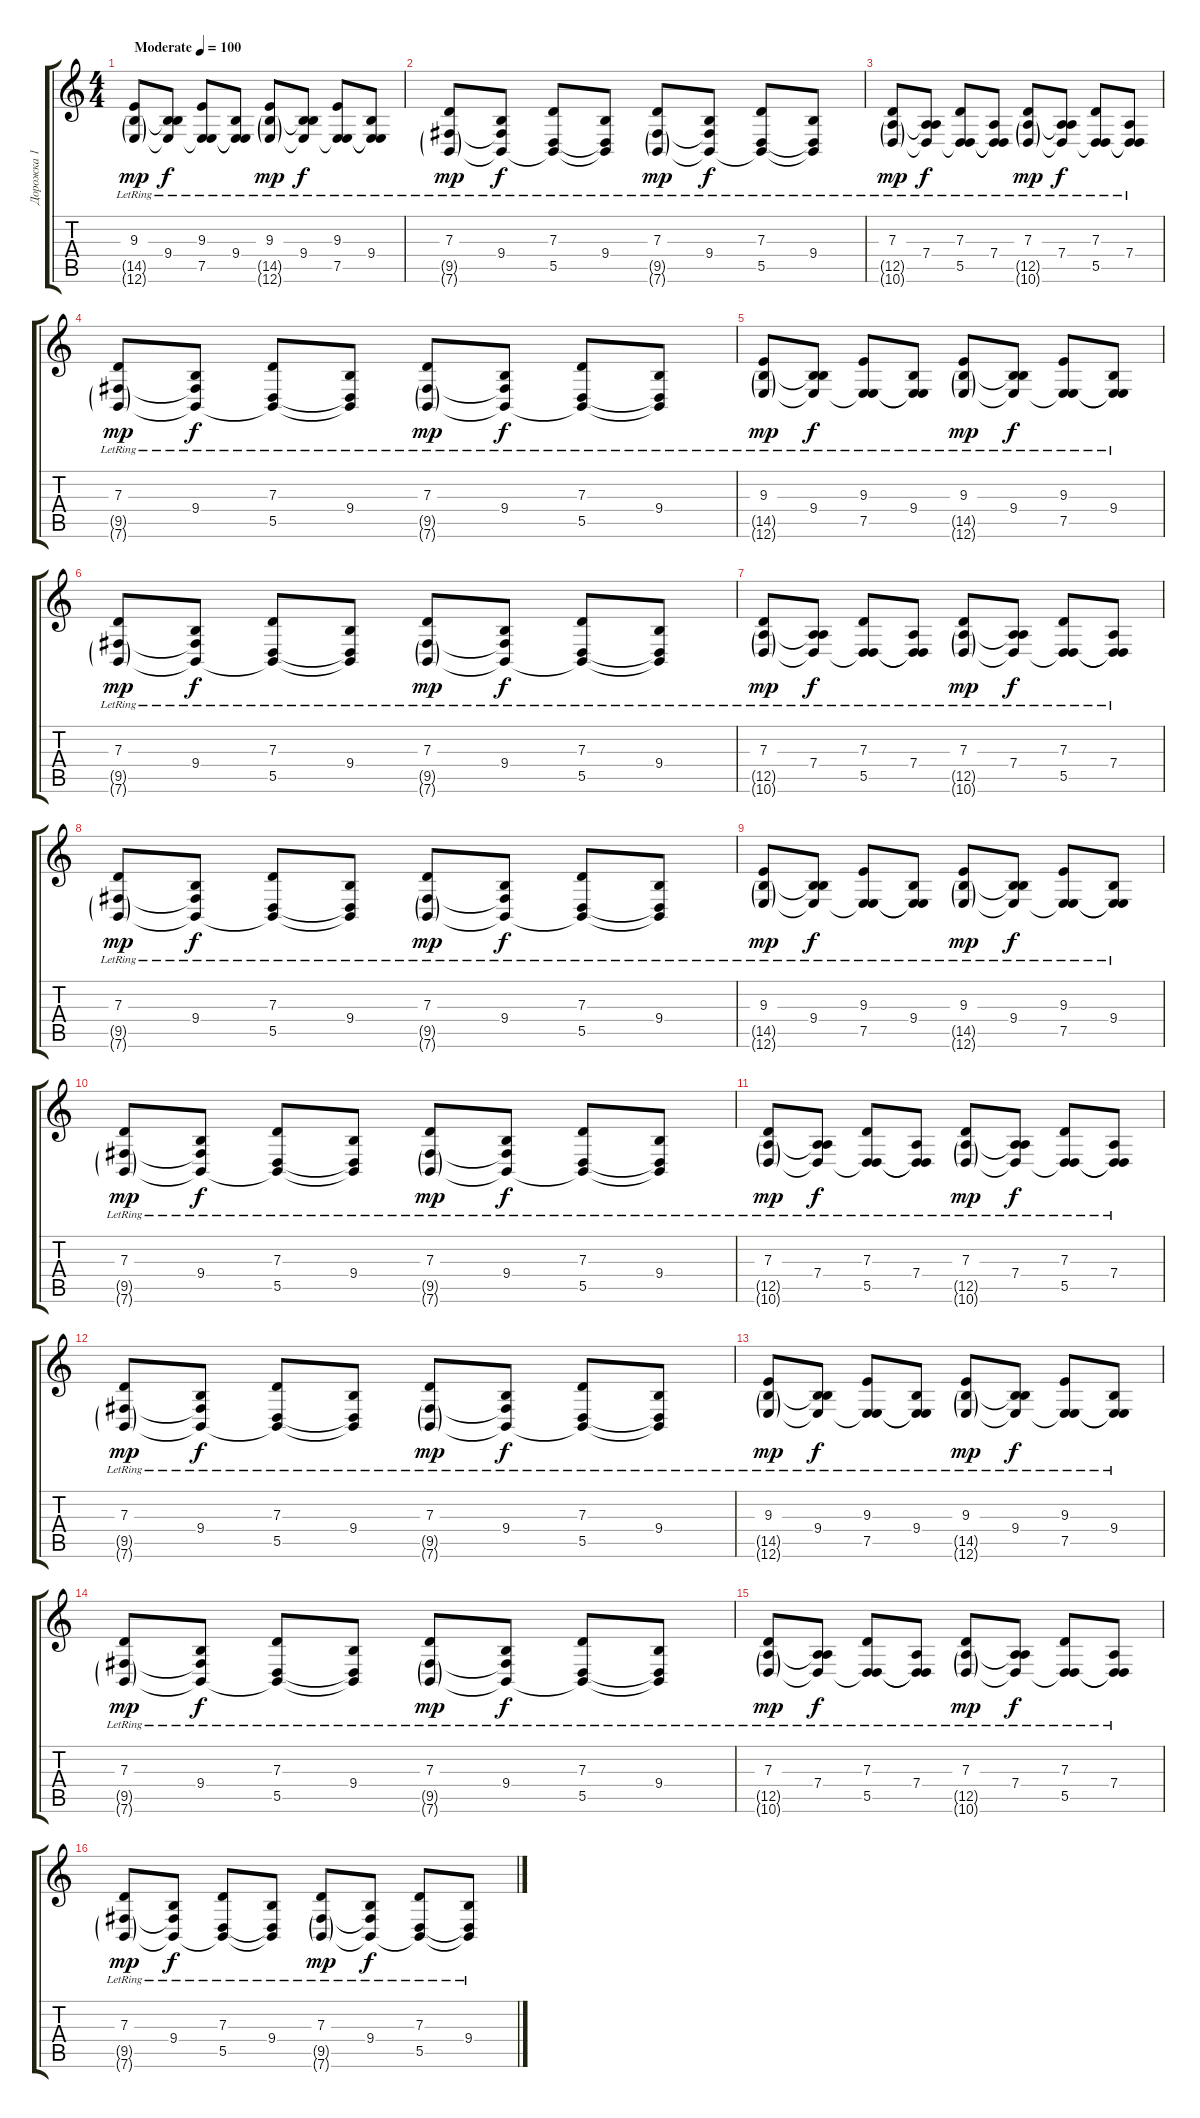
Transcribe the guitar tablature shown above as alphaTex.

\track ("Дорожка 1" "Дорожка 1") {instrument acousticgrandpiano}
\staff {score tabs}
\tuning (E4 B3 G3 D3 A2 E2) {hide}
\ts (4 4)
\tempo (100 "Moderate")
\clef g2
\ks c
(9.3{lr} 14.5{g lr} 12.6{g lr}).8{dy mp instrument acousticgrandpiano} (9.4{lr} 14.5{t} 12.6{t}).8{dy f} (9.3{lr} 7.5{lr} 12.6{t}).8 (9.4{lr} 7.5{t} 12.6{t}).8 (9.3{lr} 14.5{g lr} 12.6{g lr}).8{dy mp} (9.4{lr} 14.5{t} 12.6{t}).8{dy f} (9.3{lr} 7.5{lr} 12.6{t}).8 (9.4{lr} 7.5{t} 12.6{t}).8 |
(7.3{lr} 9.5{g lr} 7.6{g lr}).8{dy mp} (9.4{lr} 9.5{t} 7.6{t}).8{dy f} (7.3{lr} 5.5 7.6{t}).8 (9.4{lr} 5.5{t} 7.6{t}).8 (7.3{lr} 9.5{g lr} 7.6{g lr}).8{dy mp} (9.4{lr} 9.5{t} 7.6{t}).8{dy f} (7.3{lr} 5.5 7.6{t}).8 (9.4{lr} 5.5{t} 7.6{t}).8 |
(7.3{lr} 12.5{g lr} 10.6{g lr}).8{dy mp} (7.4{lr} 12.5{t} 10.6{t}).8{dy f} (7.3{lr} 5.5 10.6{t}).8 (7.4{lr} 5.5{t} 10.6{t}).8 (7.3{lr} 12.5{g lr} 10.6{g lr}).8{dy mp} (7.4{lr} 12.5{t} 10.6{t}).8{dy f} (7.3{lr} 5.5 10.6{t}).8 (7.4{lr} 5.5{t} 10.6{t}).8 |
(7.3{lr} 9.5{g lr} 7.6{g lr}).8{dy mp} (9.4{lr} 9.5{t} 7.6{t}).8{dy f} (7.3{lr} 5.5 7.6{t}).8 (9.4{lr} 5.5{t} 7.6{t}).8 (7.3{lr} 9.5{g lr} 7.6{g lr}).8{dy mp} (9.4{lr} 9.5{t} 7.6{t}).8{dy f} (7.3{lr} 5.5 7.6{t}).8 (9.4{lr} 5.5{t} 7.6{t}).8 |
(9.3{lr} 14.5{g lr} 12.6{g lr}).8{dy mp} (9.4{lr} 14.5{t} 12.6{t}).8{dy f} (9.3{lr} 7.5{lr} 12.6{t}).8 (9.4{lr} 7.5{t} 12.6{t}).8 (9.3{lr} 14.5{g lr} 12.6{g lr}).8{dy mp} (9.4{lr} 14.5{t} 12.6{t}).8{dy f} (9.3{lr} 7.5{lr} 12.6{t}).8 (9.4{lr} 7.5{t} 12.6{t}).8 |
(7.3{lr} 9.5{g lr} 7.6{g lr}).8{dy mp} (9.4{lr} 9.5{t} 7.6{t}).8{dy f} (7.3{lr} 5.5 7.6{t}).8 (9.4{lr} 5.5{t} 7.6{t}).8 (7.3{lr} 9.5{g lr} 7.6{g lr}).8{dy mp} (9.4{lr} 9.5{t} 7.6{t}).8{dy f} (7.3{lr} 5.5 7.6{t}).8 (9.4{lr} 5.5{t} 7.6{t}).8 |
(7.3{lr} 12.5{g lr} 10.6{g lr}).8{dy mp} (7.4{lr} 12.5{t} 10.6{t}).8{dy f} (7.3{lr} 5.5 10.6{t}).8 (7.4{lr} 5.5{t} 10.6{t}).8 (7.3{lr} 12.5{g lr} 10.6{g lr}).8{dy mp} (7.4{lr} 12.5{t} 10.6{t}).8{dy f} (7.3{lr} 5.5 10.6{t}).8 (7.4{lr} 5.5{t} 10.6{t}).8 |
(7.3{lr} 9.5{g lr} 7.6{g lr}).8{dy mp} (9.4{lr} 9.5{t} 7.6{t}).8{dy f} (7.3{lr} 5.5 7.6{t}).8 (9.4{lr} 5.5{t} 7.6{t}).8 (7.3{lr} 9.5{g lr} 7.6{g lr}).8{dy mp} (9.4{lr} 9.5{t} 7.6{t}).8{dy f} (7.3{lr} 5.5 7.6{t}).8 (9.4{lr} 5.5{t} 7.6{t}).8 |
(9.3{lr} 14.5{g lr} 12.6{g lr}).8{dy mp} (9.4{lr} 14.5{t} 12.6{t}).8{dy f} (9.3{lr} 7.5{lr} 12.6{t}).8 (9.4{lr} 7.5{t} 12.6{t}).8 (9.3{lr} 14.5{g lr} 12.6{g lr}).8{dy mp} (9.4{lr} 14.5{t} 12.6{t}).8{dy f} (9.3{lr} 7.5{lr} 12.6{t}).8 (9.4{lr} 7.5{t} 12.6{t}).8 |
(7.3{lr} 9.5{g lr} 7.6{g lr}).8{dy mp} (9.4{lr} 9.5{t} 7.6{t}).8{dy f} (7.3{lr} 5.5 7.6{t}).8 (9.4{lr} 5.5{t} 7.6{t}).8 (7.3{lr} 9.5{g lr} 7.6{g lr}).8{dy mp} (9.4{lr} 9.5{t} 7.6{t}).8{dy f} (7.3{lr} 5.5 7.6{t}).8 (9.4{lr} 5.5{t} 7.6{t}).8 |
(7.3{lr} 12.5{g lr} 10.6{g lr}).8{dy mp} (7.4{lr} 12.5{t} 10.6{t}).8{dy f} (7.3{lr} 5.5 10.6{t}).8 (7.4{lr} 5.5{t} 10.6{t}).8 (7.3{lr} 12.5{g lr} 10.6{g lr}).8{dy mp} (7.4{lr} 12.5{t} 10.6{t}).8{dy f} (7.3{lr} 5.5 10.6{t}).8 (7.4{lr} 5.5{t} 10.6{t}).8 |
(7.3{lr} 9.5{g lr} 7.6{g lr}).8{dy mp} (9.4{lr} 9.5{t} 7.6{t}).8{dy f} (7.3{lr} 5.5 7.6{t}).8 (9.4{lr} 5.5{t} 7.6{t}).8 (7.3{lr} 9.5{g lr} 7.6{g lr}).8{dy mp} (9.4{lr} 9.5{t} 7.6{t}).8{dy f} (7.3{lr} 5.5 7.6{t}).8 (9.4{lr} 5.5{t} 7.6{t}).8 |
(9.3{lr} 14.5{g lr} 12.6{g lr}).8{dy mp} (9.4{lr} 14.5{t} 12.6{t}).8{dy f} (9.3{lr} 7.5{lr} 12.6{t}).8 (9.4{lr} 7.5{t} 12.6{t}).8 (9.3{lr} 14.5{g lr} 12.6{g lr}).8{dy mp} (9.4{lr} 14.5{t} 12.6{t}).8{dy f} (9.3{lr} 7.5{lr} 12.6{t}).8 (9.4{lr} 7.5{t} 12.6{t}).8 |
(7.3{lr} 9.5{g lr} 7.6{g lr}).8{dy mp} (9.4{lr} 9.5{t} 7.6{t}).8{dy f} (7.3{lr} 5.5 7.6{t}).8 (9.4{lr} 5.5{t} 7.6{t}).8 (7.3{lr} 9.5{g lr} 7.6{g lr}).8{dy mp} (9.4{lr} 9.5{t} 7.6{t}).8{dy f} (7.3{lr} 5.5 7.6{t}).8 (9.4{lr} 5.5{t} 7.6{t}).8 |
(7.3{lr} 12.5{g lr} 10.6{g lr}).8{dy mp} (7.4{lr} 12.5{t} 10.6{t}).8{dy f} (7.3{lr} 5.5 10.6{t}).8 (7.4{lr} 5.5{t} 10.6{t}).8 (7.3{lr} 12.5{g lr} 10.6{g lr}).8{dy mp} (7.4{lr} 12.5{t} 10.6{t}).8{dy f} (7.3{lr} 5.5 10.6{t}).8 (7.4{lr} 5.5{t} 10.6{t}).8 |
(7.3{lr} 9.5{g lr} 7.6{g lr}).8{dy mp} (9.4{lr} 9.5{t} 7.6{t}).8{dy f} (7.3{lr} 5.5 7.6{t}).8 (9.4{lr} 5.5{t} 7.6{t}).8 (7.3{lr} 9.5{g lr} 7.6{g lr}).8{dy mp} (9.4{lr} 9.5{t} 7.6{t}).8{dy f} (7.3{lr} 5.5 7.6{t}).8 (9.4{lr} 5.5{t} 7.6{t}).8
